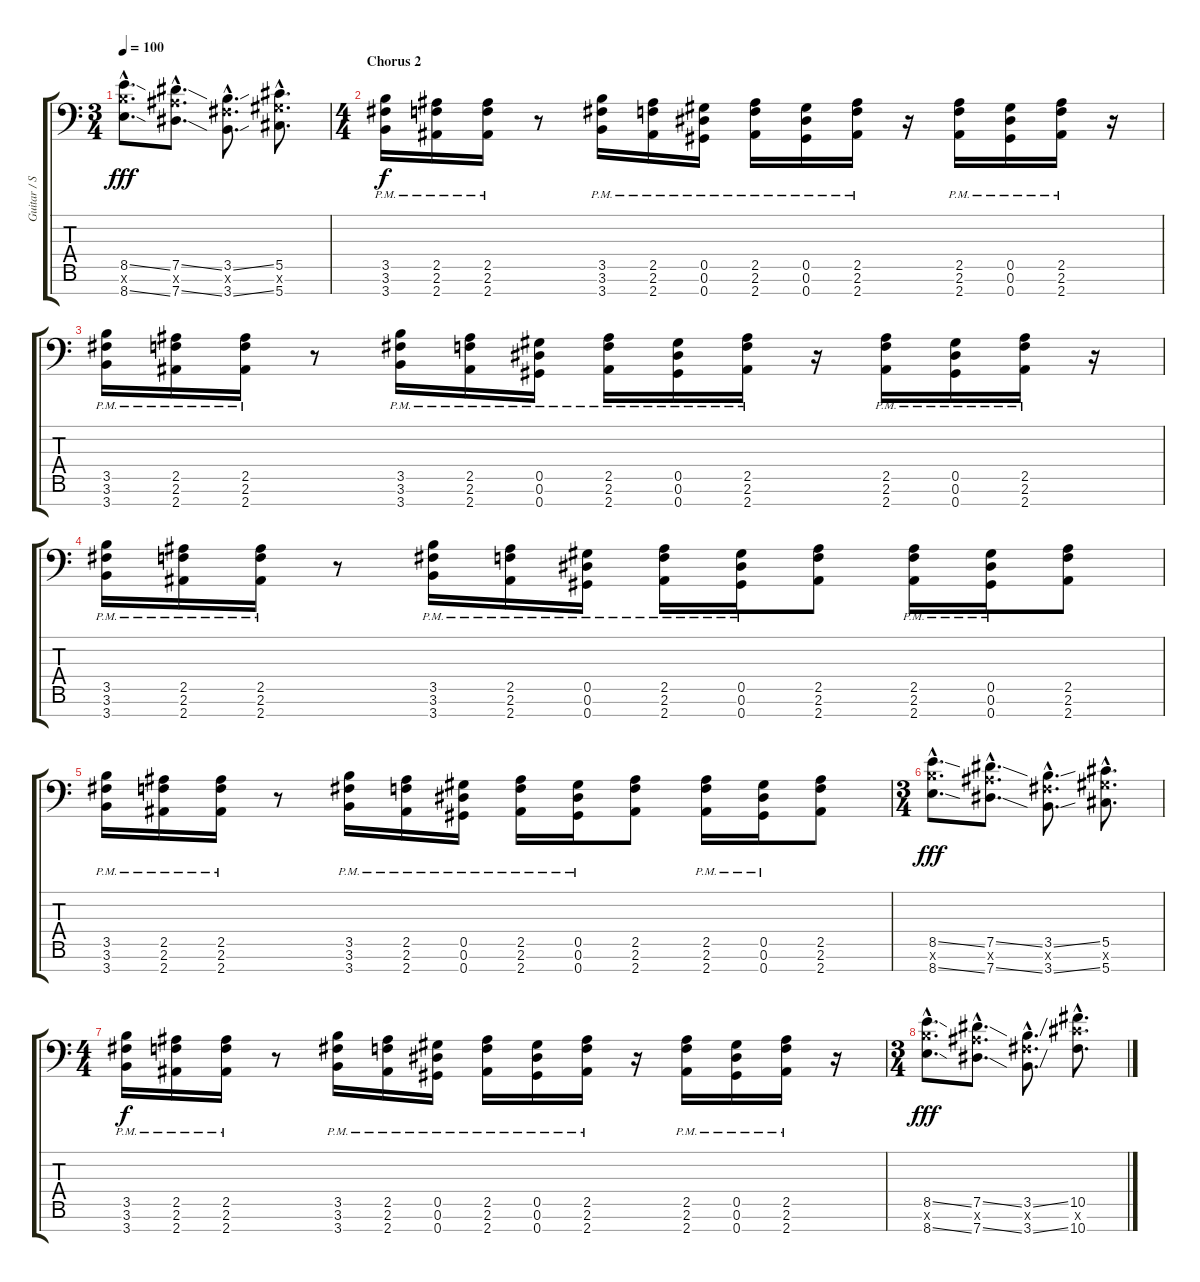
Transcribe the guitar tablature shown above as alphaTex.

\track ("Guitar / Stephen Carpenter" "Guitar / S") {instrument distortionguitar}
\staff {score tabs}
\tuning (Eb4 Bb3 Gb3 Db3 Ab2 Eb2 Ab1) {hide}
\ts (3 4)
\tempo 100
\clef f4
\ks c
(8.5{ss hac} 8.6{hac x} 8.7{ss hac}).8{d dy fff} (7.5{ss hac} 7.6{hac x} 7.7{ss hac}).8{d} (3.5{ss hac} 3.6{hac x} 3.7{ss hac}).8{d} (5.5{hac} 5.6{hac x} 5.7{hac}).8{d} |
\ts (4 4)
\section ("" "Chorus 2")
(3.5{pm} 3.6{pm} 3.7{pm}).16{dy f instrument overdrivenguitar} (2.5{pm} 2.6{pm} 2.7{pm}).16 (2.5{pm} 2.6{pm} 2.7{pm}).16 r.8 (3.5{pm} 3.6{pm} 3.7{pm}).16 (2.5{pm} 2.6{pm} 2.7{pm}).16 (0.5{pm} 0.6{pm} 0.7{pm}).16 (2.5{pm} 2.6{pm} 2.7{pm}).16 (0.5{pm} 0.6{pm} 0.7{pm}).16 (2.5{pm} 2.6{pm} 2.7{pm}).16 r.16 (2.5{pm} 2.6{pm} 2.7{pm}).16 (0.5{pm} 0.6{pm} 0.7{pm}).16 (2.5{pm} 2.6{pm} 2.7{pm}).16 r.16 |
(3.5{pm} 3.6{pm} 3.7{pm}).16 (2.5{pm} 2.6{pm} 2.7{pm}).16 (2.5{pm} 2.6{pm} 2.7{pm}).16 r.8 (3.5{pm} 3.6{pm} 3.7{pm}).16 (2.5{pm} 2.6{pm} 2.7{pm}).16 (0.5{pm} 0.6{pm} 0.7{pm}).16 (2.5{pm} 2.6{pm} 2.7{pm}).16 (0.5{pm} 0.6{pm} 0.7{pm}).16 (2.5{pm} 2.6{pm} 2.7{pm}).16 r.16 (2.5{pm} 2.6{pm} 2.7{pm}).16 (0.5{pm} 0.6{pm} 0.7{pm}).16 (2.5{pm} 2.6{pm} 2.7{pm}).16 r.16 |
(3.5{pm} 3.6{pm} 3.7{pm}).16 (2.5{pm} 2.6{pm} 2.7{pm}).16 (2.5{pm} 2.6{pm} 2.7{pm}).16 r.8 (3.5{pm} 3.6{pm} 3.7{pm}).16 (2.5{pm} 2.6{pm} 2.7{pm}).16 (0.5{pm} 0.6{pm} 0.7{pm}).16 (2.5{pm} 2.6{pm} 2.7{pm}).16 (0.5{pm} 0.6{pm} 0.7{pm}).16 (2.5 2.6 2.7).8 (2.5{pm} 2.6{pm} 2.7{pm}).16 (0.5{pm} 0.6{pm} 0.7{pm}).16 (2.5 2.6 2.7).8 |
(3.5{pm} 3.6{pm} 3.7{pm}).16 (2.5{pm} 2.6{pm} 2.7{pm}).16 (2.5{pm} 2.6{pm} 2.7{pm}).16 r.8 (3.5{pm} 3.6{pm} 3.7{pm}).16 (2.5{pm} 2.6{pm} 2.7{pm}).16 (0.5{pm} 0.6{pm} 0.7{pm}).16 (2.5{pm} 2.6{pm} 2.7{pm}).16 (0.5{pm} 0.6{pm} 0.7{pm}).16 (2.5 2.6 2.7).8 (2.5{pm} 2.6{pm} 2.7{pm}).16 (0.5{pm} 0.6{pm} 0.7{pm}).16 (2.5 2.6 2.7).8 |
\ts (3 4)
(8.5{ss hac} 8.6{hac x} 8.7{ss hac}).8{d dy fff} (7.5{ss hac} 7.6{hac x} 7.7{ss hac}).8{d} (3.5{ss hac} 3.6{hac x} 3.7{ss hac}).8{d} (5.5{hac} 5.6{hac x} 5.7{hac}).8{d} |
\ts (4 4)
(3.5{pm} 3.6{pm} 3.7{pm}).16{dy f} (2.5{pm} 2.6{pm} 2.7{pm}).16 (2.5{pm} 2.6{pm} 2.7{pm}).16 r.8 (3.5{pm} 3.6{pm} 3.7{pm}).16 (2.5{pm} 2.6{pm} 2.7{pm}).16 (0.5{pm} 0.6{pm} 0.7{pm}).16 (2.5{pm} 2.6{pm} 2.7{pm}).16 (0.5{pm} 0.6{pm} 0.7{pm}).16 (2.5{pm} 2.6{pm} 2.7{pm}).16 r.16 (2.5{pm} 2.6{pm} 2.7{pm}).16 (0.5{pm} 0.6{pm} 0.7{pm}).16 (2.5{pm} 2.6{pm} 2.7{pm}).16 r.16 |
\ts (3 4)
(8.5{ss hac} 8.6{hac x} 8.7{ss hac}).8{d dy fff} (7.5{ss hac} 7.6{hac x} 7.7{ss hac}).8{d} (3.5{ss hac} 3.6{hac x} 3.7{ss hac}).8{d} (10.5{hac} 10.6{hac x} 10.7{hac}).8{d}
